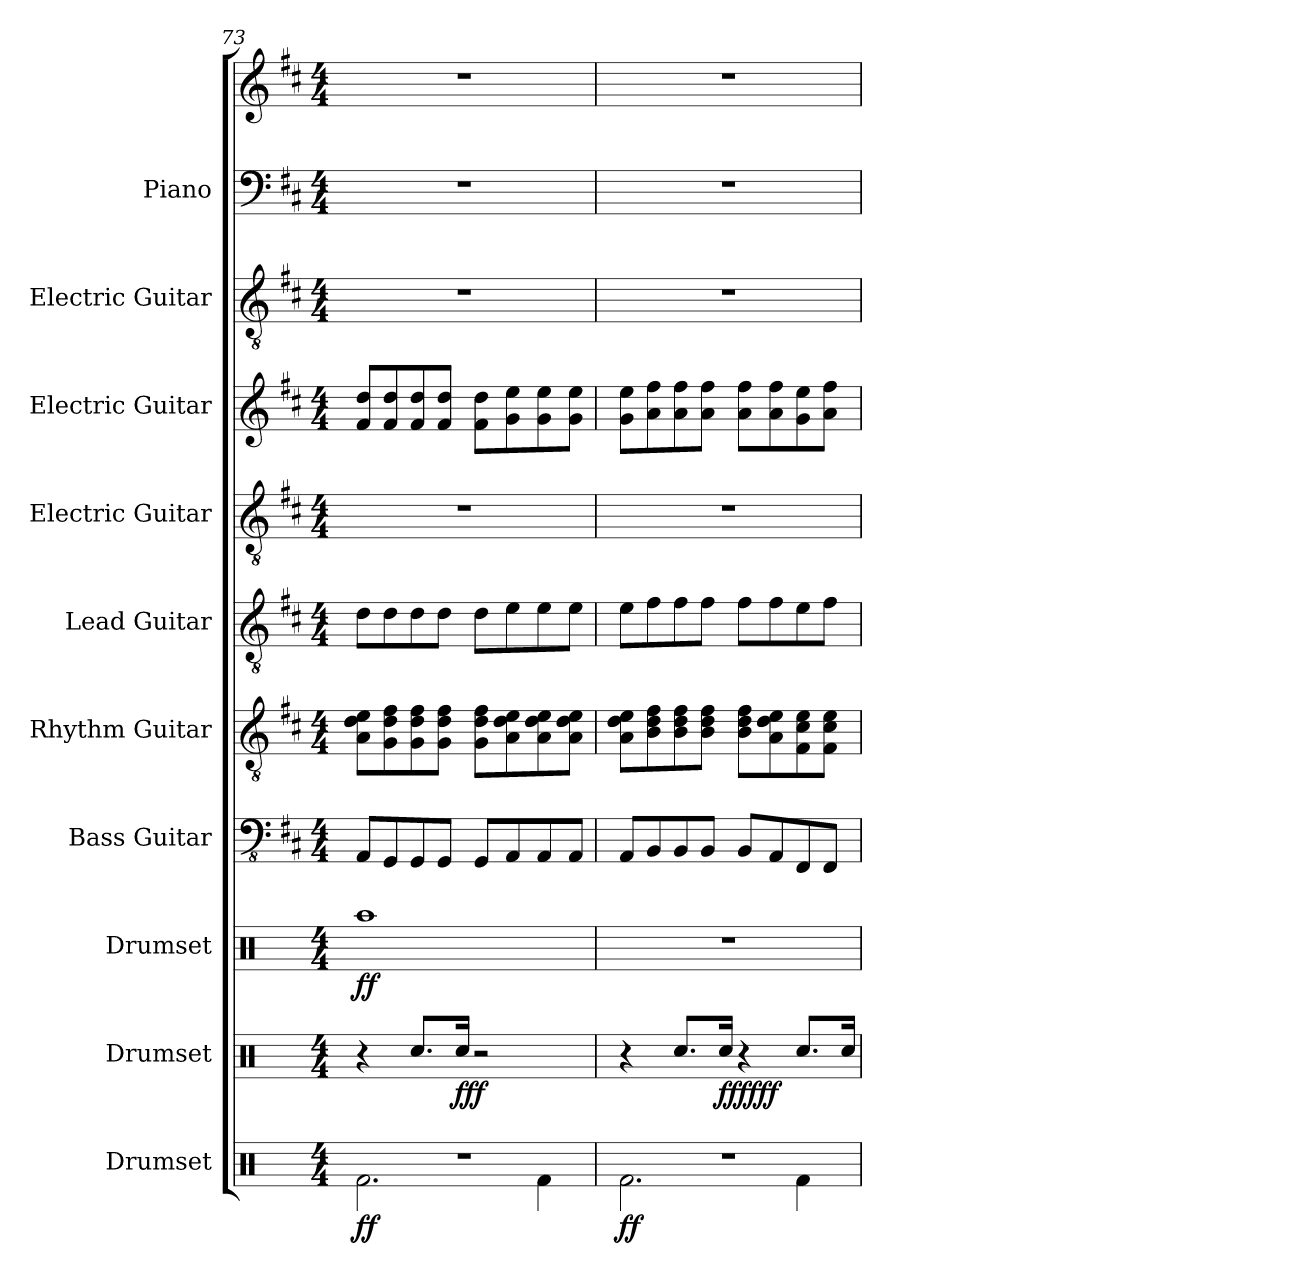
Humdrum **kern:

**kern	**dynam	**kern	**dynam	**kern	**dynam	**kern	**kern	**kern	**kern	**kern	**kern	**kern	**kern
*part10	*part10	*part9	*part9	*part8	*part8	*part7	*part6	*part5	*part4	*part3	*part2	*part1	*part1
*staff11	*staff11	*staff10	*staff10	*staff9	*staff9	*staff8	*staff7	*staff6	*staff5	*staff4	*staff3	*staff2	*staff1
*I"Drumset	*	*I"Drumset	*	*I"Drumset	*	*I"Bass Guitar	*I"Rhythm Guitar	*I"Lead Guitar	*I"Electric Guitar	*I"Electric Guitar	*I"Electric Guitar	*I"Piano	*
*I'Drs.	*	*I'Drs.	*	*I'Drs.	*	*I'B. Gtr.	*I'R. Gtr.	*I'L. Gtr.	*I'El. Guit.	*I'El. Guit.	*I'El. Guit.	*I'Pno.	*
*clefX	*	*clefX	*	*clefX	*	*clefFv4	*clefGv2	*clefGv2	*clefGv2	*clefG2	*clefGv2	*clefF4	*clefG2
*k[]	*	*k[]	*	*k[]	*	*k[f#c#]	*k[f#c#]	*k[f#c#]	*k[f#c#]	*k[f#c#]	*k[f#c#]	*k[f#c#]	*k[f#c#]
*M4/4	*	*M4/4	*	*M4/4	*	*M4/4	*M4/4	*M4/4	*M4/4	*M4/4	*M4/4	*M4/4	*M4/4
=73	=73	=73	=73	=73	=73	=73	=73	=73	=73	=73	=73	=73	=73
*^	*	*	*	*	*	*	*	*	*	*	*	*	*
!	!	!LO:DY:b	!	!	!	!LO:DY:b	!	!	!	!	!	!	!	!
1r	2.Rf\	ff	4r	.	1Raa	ff	8AAA/L	8A\ 8d\ 8e\L	8d\L	1r	8f#/ 8dd/L	1r	1r	1r
.	.	.	.	.	.	.	8GGG/	8G\ 8d\ 8f#\	8d\	.	8f#/ 8dd/	.	.	.
.	.	.	8.Rcc/L	.	.	.	8GGG/	8G\ 8d\ 8f#\	8d\	.	8f#/ 8dd/	.	.	.
.	.	.	.	.	.	.	8GGG/J	8G\ 8d\ 8f#\J	8d\J	.	8f#/ 8dd/J	.	.	.
!	!	!	!	!LO:DY:b	!	!	!	!	!	!	!	!	!	!
.	.	.	16Rcc/Jk	fff	.	.	.	.	.	.	.	.	.	.
.	.	.	2r	.	.	.	8GGG/L	8G\ 8d\ 8f#\L	8d\L	.	8f#\ 8dd\L	.	.	.
.	.	.	.	.	.	.	8AAA/	8A\ 8d\ 8e\	8e\	.	8g\ 8ee\	.	.	.
.	4Rf\	.	.	.	.	.	8AAA/	8A\ 8d\ 8e\	8e\	.	8g\ 8ee\	.	.	.
.	.	.	.	.	.	.	8AAA/J	8A\ 8d\ 8e\J	8e\J	.	8g\ 8ee\J	.	.	.
=74	=74	=74	=74	=74	=74	=74	=74	=74	=74	=74	=74	=74	=74	=74
!	!	!LO:DY:b	!	!	!	!	!	!	!	!	!	!	!	!
1r	2.Rf\	ff	4r	.	1r	.	8AAA/L	8A\ 8d\ 8e\L	8e\L	1r	8g\ 8ee\L	1r	1r	1r
.	.	.	.	.	.	.	8BBB/	8B\ 8d\ 8f#\	8f#\	.	8a\ 8ff#\	.	.	.
.	.	.	8.Rcc/L	.	.	.	8BBB/	8B\ 8d\ 8f#\	8f#\	.	8a\ 8ff#\	.	.	.
.	.	.	.	.	.	.	8BBB/J	8B\ 8d\ 8f#\J	8f#\J	.	8a\ 8ff#\J	.	.	.
!	!	!	!	!LO:DY:b	!	!	!	!	!	!	!	!	!	!
!	!	!	!	!LO:DY:n=1:b	!	!	!	!	!	!	!	!	!	!
.	.	.	16Rcc/Jk	fff fff	.	.	.	.	.	.	.	.	.	.
.	.	.	4r	.	.	.	8BBB/L	8B\ 8d\ 8f#\L	8f#\L	.	8a\ 8ff#\L	.	.	.
.	.	.	.	.	.	.	8AAA/	8A\ 8d\ 8e\	8f#\	.	8a\ 8ff#\	.	.	.
.	4Rf\	.	8.Rcc/L	.	.	.	8FFF#/	8F#\ 8c#\ 8e\	8e\	.	8g\ 8ee\	.	.	.
.	.	.	.	.	.	.	8FFF#/J	8F#\ 8c#\ 8e\J	8f#\J	.	8a\ 8ff#\J	.	.	.
.	.	.	16Rcc/Jk	.	.	.	.	.	.	.	.	.	.	.
*v	*v	*	*	*	*	*	*	*	*	*	*	*	*	*
=	=	=	=	=	=	=	=	=	=	=	=	=	=
*-	*-	*-	*-	*-	*-	*-	*-	*-	*-	*-	*-	*-	*-
